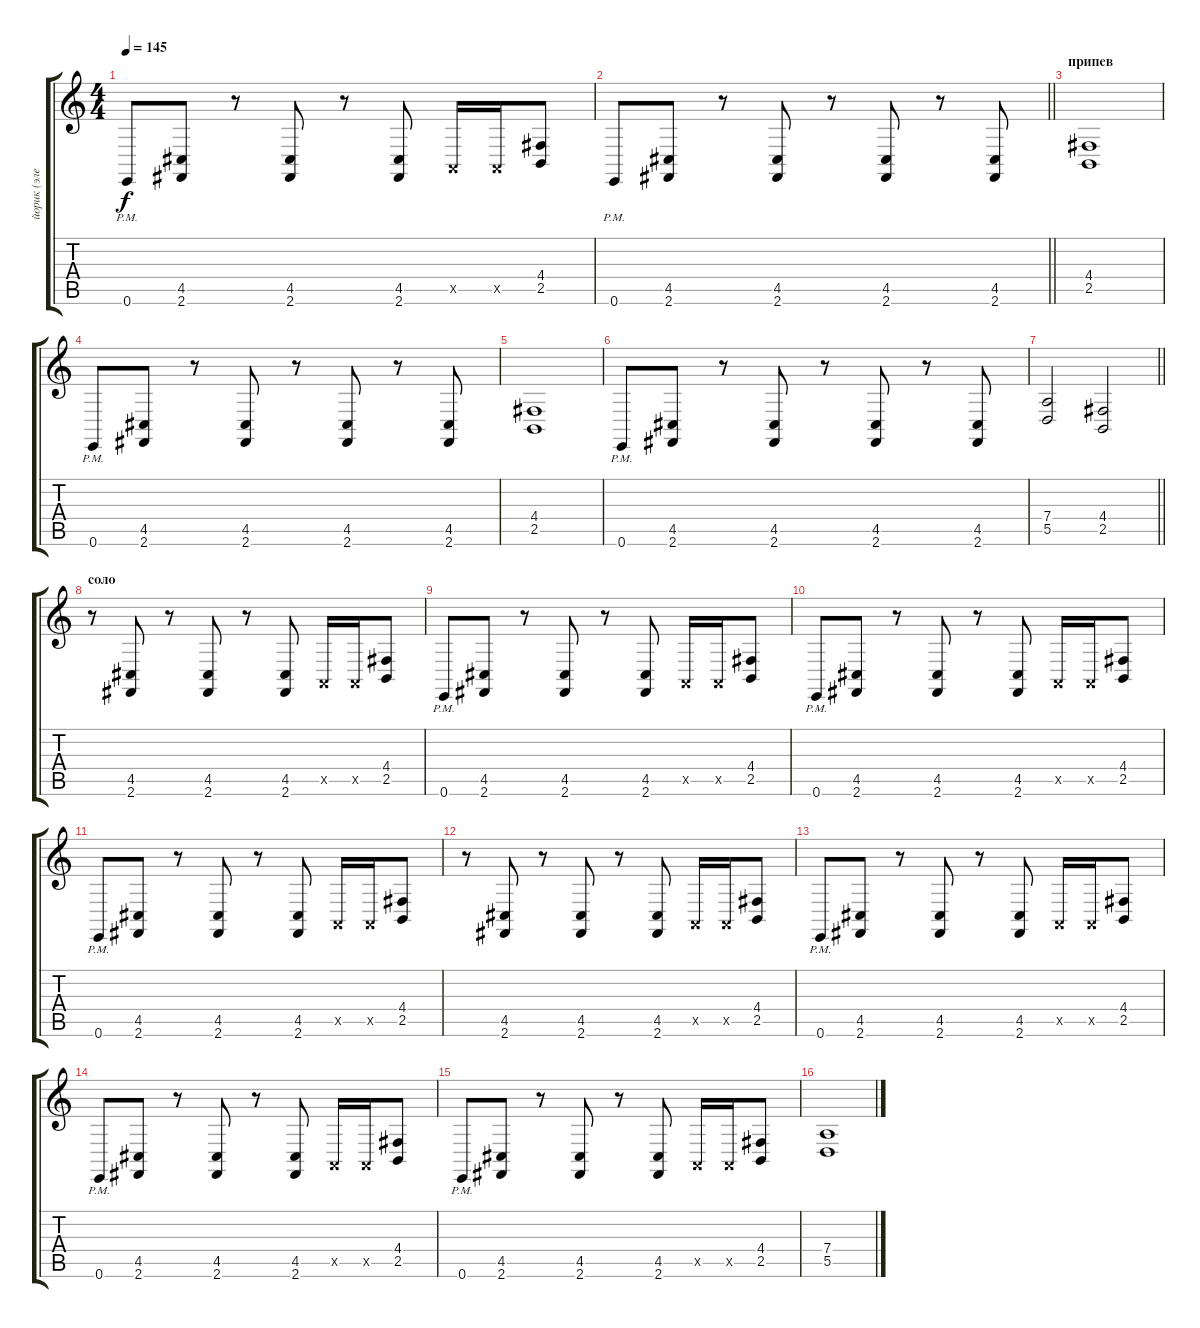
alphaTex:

\track ("йорик (электронщина)" "йорик (эле") {instrument lead2sawtooth}
\staff {score tabs}
\tuning (E4 B3 G3 D3 A2 E2) {hide}
\ts (4 4)
\tempo 145
\clef g2
\ks c
0.6{pm}.8{dy f} (4.5 2.6).8 r.8 (4.5 2.6).8 r.8 (4.5 2.6).8 0.5{x}.16 0.5{x}.16 (4.4 2.5).8 |
\barLineRight lightlight
0.6{pm}.8 (4.5 2.6).8 r.8 (4.5 2.6).8 r.8 (4.5 2.6).8 r.8 (4.5 2.6).8 |
\section ("" "припев")
(4.4 2.5).1 |
0.6{pm}.8 (4.5 2.6).8 r.8 (4.5 2.6).8 r.8 (4.5 2.6).8 r.8 (4.5 2.6).8 |
(4.4 2.5).1 |
0.6{pm}.8 (4.5 2.6).8 r.8 (4.5 2.6).8 r.8 (4.5 2.6).8 r.8 (4.5 2.6).8 |
\barLineRight lightlight
(7.4 5.5).2 (4.4 2.5).2 |
\section ("" "соло")
r.8 (4.5 2.6).8 r.8 (4.5 2.6).8 r.8 (4.5 2.6).8 0.5{x}.16 0.5{x}.16 (4.4 2.5).8 |
0.6{pm}.8 (4.5 2.6).8 r.8 (4.5 2.6).8 r.8 (4.5 2.6).8 0.5{x}.16 0.5{x}.16 (4.4 2.5).8 |
0.6{pm}.8 (4.5 2.6).8 r.8 (4.5 2.6).8 r.8 (4.5 2.6).8 0.5{x}.16 0.5{x}.16 (4.4 2.5).8 |
0.6{pm}.8 (4.5 2.6).8 r.8 (4.5 2.6).8 r.8 (4.5 2.6).8 0.5{x}.16 0.5{x}.16 (4.4 2.5).8 |
r.8 (4.5 2.6).8 r.8 (4.5 2.6).8 r.8 (4.5 2.6).8 0.5{x}.16 0.5{x}.16 (4.4 2.5).8 |
0.6{pm}.8 (4.5 2.6).8 r.8 (4.5 2.6).8 r.8 (4.5 2.6).8 0.5{x}.16 0.5{x}.16 (4.4 2.5).8 |
0.6{pm}.8 (4.5 2.6).8 r.8 (4.5 2.6).8 r.8 (4.5 2.6).8 0.5{x}.16 0.5{x}.16 (4.4 2.5).8 |
0.6{pm}.8 (4.5 2.6).8 r.8 (4.5 2.6).8 r.8 (4.5 2.6).8 0.5{x}.16 0.5{x}.16 (4.4 2.5).8 |
(7.4 5.5).1
